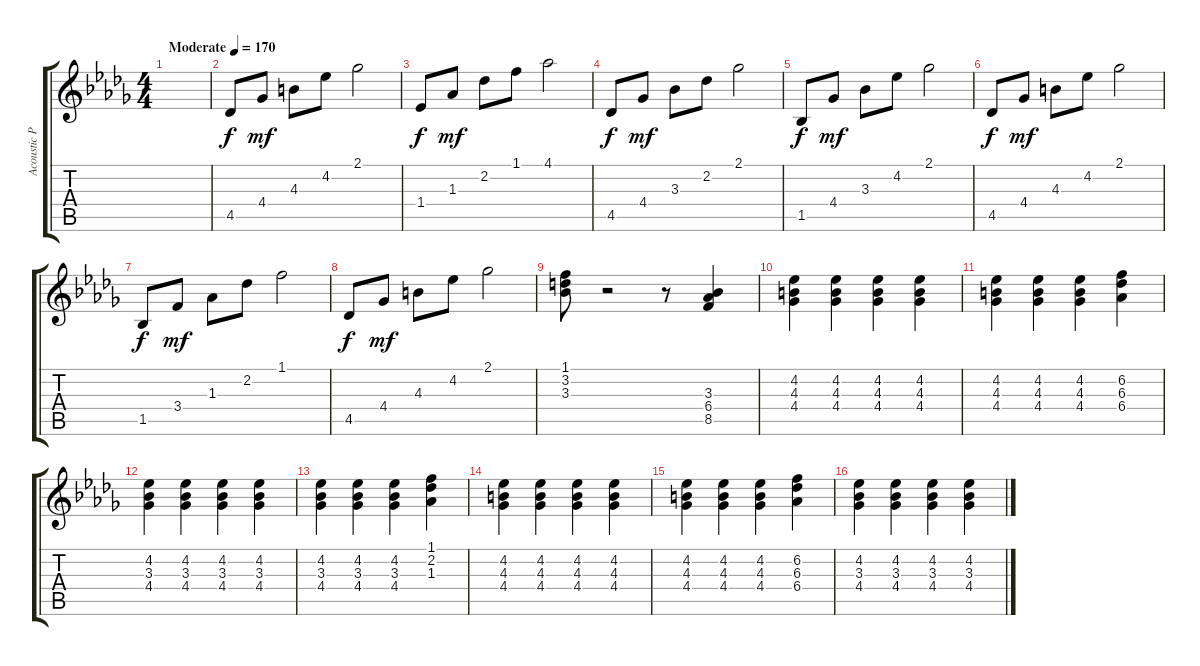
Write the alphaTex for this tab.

\track ("Acoustic Piano" "Acoustic P") {instrument acousticguitarsteel}
\staff {score tabs}
\tuning (E4 B3 G3 D3 A2 E2) {hide}
\ts (4 4)
\tempo (170 "Moderate")
\clef g2
\ks db
|
4.5.8 4.4.8{dy mf} 4.3.8 4.2.8 2.1.2 |
1.4.8{dy f} 1.3.8{dy mf} 2.2.8 1.1.8 4.1.2 |
4.5.8{dy f} 4.4.8{dy mf} 3.3.8 2.2.8 2.1.2 |
1.5.8{dy f} 4.4.8{dy mf} 3.3.8 4.2.8 2.1.2 |
4.5.8{dy f} 4.4.8{dy mf} 4.3.8 4.2.8 2.1.2 |
1.5.8{dy f} 3.4.8{dy mf} 1.3.8 2.2.8 1.1.2 |
4.5.8{dy f} 4.4.8{dy mf} 4.3.8 4.2.8 2.1.2 |
(1.1 3.2 3.3).8 r.2 r.8 (3.3 6.4 8.5).4 |
(4.2 4.3 4.4).4 (4.2 4.3 4.4).4 (4.2 4.3 4.4).4 (4.2 4.3 4.4).4 |
(4.2 4.3 4.4).4 (4.2 4.3 4.4).4 (4.2 4.3 4.4).4 (6.2 6.3 6.4).4 |
(4.2 3.3 4.4).4 (4.2 3.3 4.4).4 (4.2 3.3 4.4).4 (4.2 3.3 4.4).4 |
(4.2 3.3 4.4).4 (4.2 3.3 4.4).4 (4.2 3.3 4.4).4 (1.1 2.2 1.3).4 |
(4.2 4.3 4.4).4 (4.2 4.3 4.4).4 (4.2 4.3 4.4).4 (4.2 4.3 4.4).4 |
(4.2 4.3 4.4).4 (4.2 4.3 4.4).4 (4.2 4.3 4.4).4 (6.2 6.3 6.4).4 |
(4.2 3.3 4.4).4 (4.2 3.3 4.4).4 (4.2 3.3 4.4).4 (4.2 3.3 4.4).4
